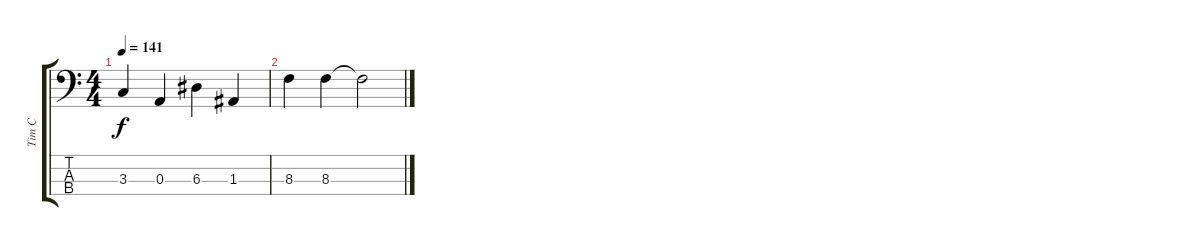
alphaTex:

\track ("Tim C" "Tim C") {instrument electricbassfinger}
\staff {score tabs}
\tuning (G2 D2 A1 E1) {hide}
\ts (4 4)
\tempo 141
\clef f4
\ks c
3.3.4{dy f} 0.3.4 6.3.4 1.3.4 |
8.3.4 8.3.4 8.3{t}.2
